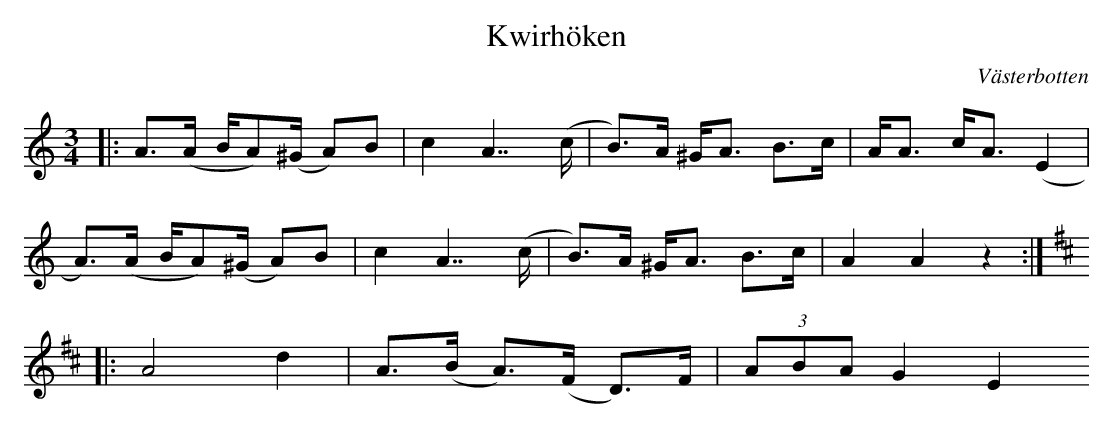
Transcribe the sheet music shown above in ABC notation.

X:1
T:Kwirhöken
O:Västerbotten
M:3/4
L:1/8
K:Am
|: A>(A B/A)(^G/ A)B | c2 A7/(c/ | B)>A ^G<A B>c | A<A c<A (E2 |
A)>(A B/A)(^G/ A)B | c2 A7/(c/ | B)>A ^G<A B>c | A2 A2 z2 :|
K:D
|:A4 d2 | A>(B A)>(F D)>F | (3 ABA G2 E2
